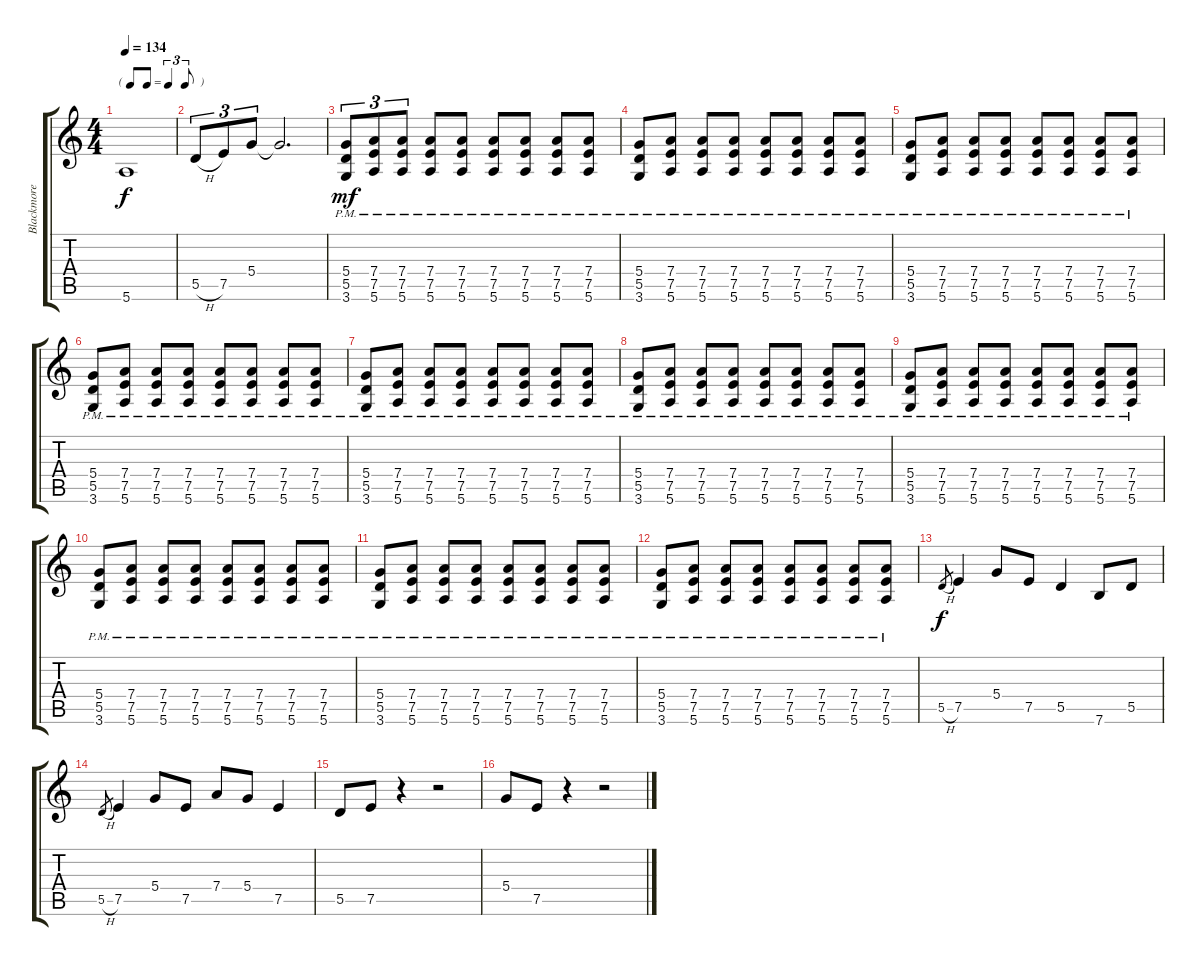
\track ("Blackmore" "Blackmore") {instrument overdrivenguitar}
\staff {score tabs}
\tuning (E4 B3 G3 D3 A2 E2) {hide}
\ts (4 4)
\tf triplet8th
\tempo 134
\clef g2
\ks c
5.6.1{dy f} |
5.5{h}.8{tu (3 2)} 7.5.8{tu (3 2)} 5.4.8{tu (3 2)} 5.4{t}.2{d} |
(5.4{pm} 5.5{pm} 3.6{pm}).8{tu (3 2) dy mf} (7.4{pm} 7.5{pm} 5.6{pm}).8{tu (3 2)} (7.4{pm} 7.5{pm} 5.6{pm}).8{tu (3 2)} (7.4{pm} 7.5{pm} 5.6{pm}).8 (7.4{pm} 7.5{pm} 5.6{pm}).8 (7.4{pm} 7.5{pm} 5.6{pm}).8 (7.4{pm} 7.5{pm} 5.6{pm}).8 (7.4{pm} 7.5{pm} 5.6{pm}).8 (7.4{pm} 7.5{pm} 5.6{pm}).8 |
(5.4{pm} 5.5{pm} 3.6{pm}).8 (7.4{pm} 7.5{pm} 5.6{pm}).8 (7.4{pm} 7.5{pm} 5.6{pm}).8 (7.4{pm} 7.5{pm} 5.6{pm}).8 (7.4{pm} 7.5{pm} 5.6{pm}).8 (7.4{pm} 7.5{pm} 5.6{pm}).8 (7.4{pm} 7.5{pm} 5.6{pm}).8 (7.4{pm} 7.5{pm} 5.6{pm}).8 |
(5.4{pm} 5.5{pm} 3.6{pm}).8 (7.4{pm} 7.5{pm} 5.6{pm}).8 (7.4{pm} 7.5{pm} 5.6{pm}).8 (7.4{pm} 7.5{pm} 5.6{pm}).8 (7.4{pm} 7.5{pm} 5.6{pm}).8 (7.4{pm} 7.5{pm} 5.6{pm}).8 (7.4{pm} 7.5{pm} 5.6{pm}).8 (7.4{pm} 7.5{pm} 5.6{pm}).8 |
(5.4{pm} 5.5{pm} 3.6{pm}).8 (7.4{pm} 7.5{pm} 5.6{pm}).8 (7.4{pm} 7.5{pm} 5.6{pm}).8 (7.4{pm} 7.5{pm} 5.6{pm}).8 (7.4{pm} 7.5{pm} 5.6{pm}).8 (7.4{pm} 7.5{pm} 5.6{pm}).8 (7.4{pm} 7.5{pm} 5.6{pm}).8 (7.4{pm} 7.5{pm} 5.6{pm}).8 |
(5.4{pm} 5.5{pm} 3.6{pm}).8 (7.4{pm} 7.5{pm} 5.6{pm}).8 (7.4{pm} 7.5{pm} 5.6{pm}).8 (7.4{pm} 7.5{pm} 5.6{pm}).8 (7.4{pm} 7.5{pm} 5.6{pm}).8 (7.4{pm} 7.5{pm} 5.6{pm}).8 (7.4{pm} 7.5{pm} 5.6{pm}).8 (7.4{pm} 7.5{pm} 5.6{pm}).8 |
(5.4{pm} 5.5{pm} 3.6{pm}).8 (7.4{pm} 7.5{pm} 5.6{pm}).8 (7.4{pm} 7.5{pm} 5.6{pm}).8 (7.4{pm} 7.5{pm} 5.6{pm}).8 (7.4{pm} 7.5{pm} 5.6{pm}).8 (7.4{pm} 7.5{pm} 5.6{pm}).8 (7.4{pm} 7.5{pm} 5.6{pm}).8 (7.4{pm} 7.5{pm} 5.6{pm}).8 |
(5.4{pm} 5.5{pm} 3.6{pm}).8 (7.4{pm} 7.5{pm} 5.6{pm}).8 (7.4{pm} 7.5{pm} 5.6{pm}).8 (7.4{pm} 7.5{pm} 5.6{pm}).8 (7.4{pm} 7.5{pm} 5.6{pm}).8 (7.4{pm} 7.5{pm} 5.6{pm}).8 (7.4{pm} 7.5{pm} 5.6{pm}).8 (7.4{pm} 7.5{pm} 5.6{pm}).8 |
(5.4{pm} 5.5{pm} 3.6{pm}).8 (7.4{pm} 7.5{pm} 5.6{pm}).8 (7.4{pm} 7.5{pm} 5.6{pm}).8 (7.4{pm} 7.5{pm} 5.6{pm}).8 (7.4{pm} 7.5{pm} 5.6{pm}).8 (7.4{pm} 7.5{pm} 5.6{pm}).8 (7.4{pm} 7.5{pm} 5.6{pm}).8 (7.4{pm} 7.5{pm} 5.6{pm}).8 |
(5.4{pm} 5.5{pm} 3.6{pm}).8 (7.4{pm} 7.5{pm} 5.6{pm}).8 (7.4{pm} 7.5{pm} 5.6{pm}).8 (7.4{pm} 7.5{pm} 5.6{pm}).8 (7.4{pm} 7.5{pm} 5.6{pm}).8 (7.4{pm} 7.5{pm} 5.6{pm}).8 (7.4{pm} 7.5{pm} 5.6{pm}).8 (7.4{pm} 7.5{pm} 5.6{pm}).8 |
(5.4{pm} 5.5{pm} 3.6{pm}).8 (7.4{pm} 7.5{pm} 5.6{pm}).8 (7.4{pm} 7.5{pm} 5.6{pm}).8 (7.4{pm} 7.5{pm} 5.6{pm}).8 (7.4{pm} 7.5{pm} 5.6{pm}).8 (7.4{pm} 7.5{pm} 5.6{pm}).8 (7.4{pm} 7.5{pm} 5.6{pm}).8 (7.4{pm} 7.5{pm} 5.6{pm}).8 |
5.5{h}.8{gr dy f} 7.5.4 5.4.8 7.5.8 5.5.4 7.6.8 5.5.8 |
5.5{h}.8{gr} 7.5.4 5.4.8 7.5.8 7.4.8 5.4.8 7.5.4 |
5.5.8 7.5.8 r.4 r.2 |
5.4.8 7.5.8 r.4 r.2
